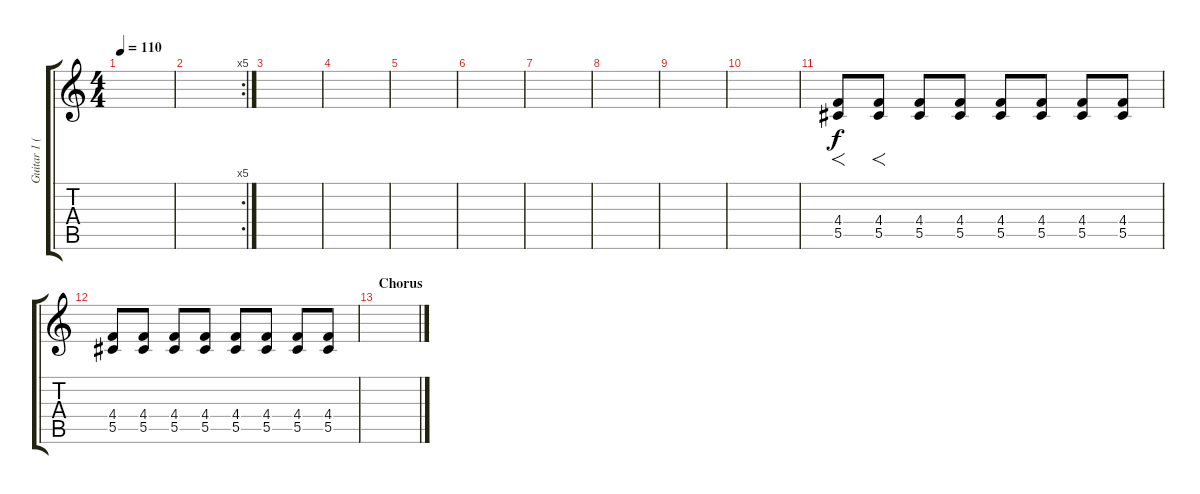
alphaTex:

\track ("Guitar 1 (muted)" "Guitar 1 (") {instrument electricguitarmuted}
\staff {score tabs}
\tuning (Eb4 Bb3 Gb3 Db3 Ab2 Eb2) {hide}
\ts (4 4)
\tempo 110
\clef g2
\ks c
|
\rc 5
|
|
|
|
|
|
|
|
|
(4.4 5.5).8{f} (4.4 5.5).8{f} (4.4 5.5).8 (4.4 5.5).8 (4.4 5.5).8 (4.4 5.5).8 (4.4 5.5).8 (4.4 5.5).8 |
(4.4 5.5).8 (4.4 5.5).8 (4.4 5.5).8 (4.4 5.5).8 (4.4 5.5).8 (4.4 5.5).8 (4.4 5.5).8 (4.4 5.5).8 |
\section ("" "Chorus")
